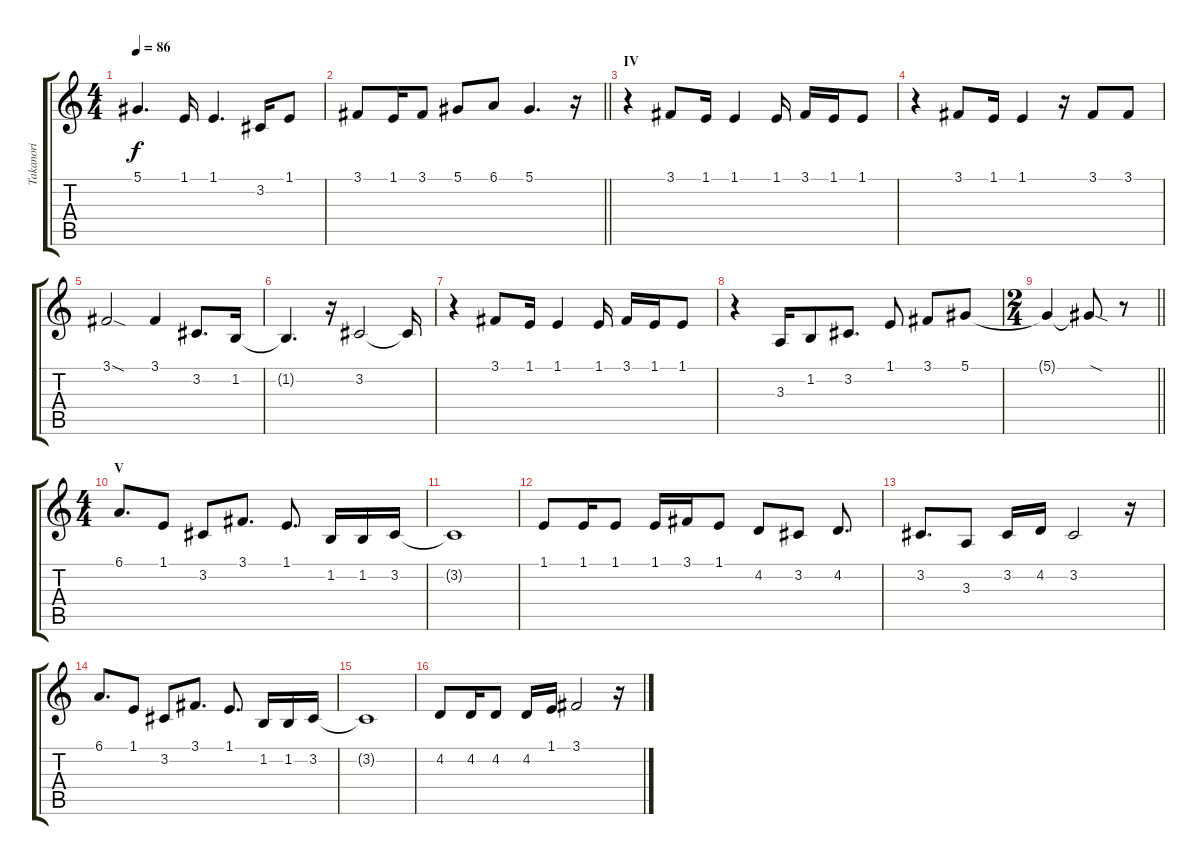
\track ("Takanori" "Takanori") {instrument flute}
\staff {score tabs}
\tuning (Eb4 Bb3 Gb3 Db3 Ab2 Eb2) {hide}
\ts (4 4)
\tempo 86
\clef g2
\ks c
5.1{t}.4{d dy f} 1.1.16 1.1.4{d} 3.2.16 1.1.8 |
\barLineRight lightlight
3.1.8 1.1.16 3.1.8 5.1.8 6.1.8 5.1.4{d} r.16 |
\section ("" "IV")
r.4 3.1.8 1.1.16 1.1.4 1.1.16 3.1.16 1.1.16 1.1.8 |
r.4 3.1.8 1.1.16 1.1.4 r.16 3.1.8 3.1.8 |
3.1{sod}.2 3.1.4 3.2.8{d} 1.2.16 |
1.2{t}.4{d} r.16 3.2.2 3.2{t}.16 |
r.4 3.1.8 1.1.16 1.1.4 1.1.16 3.1.16 1.1.16 1.1.8 |
r.4 3.3.16 1.2.8 3.2.8{d} 1.1.8 3.1.8 5.1.8 |
\ts (2 4)
\barLineRight lightlight
5.1{t}.4 5.1{sod t}.8 r.8 |
\ts (4 4)
\section ("" "V")
6.1.8{d} 1.1.8 3.2.8 3.1.8{d} 1.1.8{d} 1.2.16 1.2.16 3.2.16 |
3.2{t}.1 |
1.1.8 1.1.16 1.1.8 1.1.16 3.1.16 1.1.8 4.2.8 3.2.8 4.2.8{d} |
3.2.8{d} 3.3.8 3.2.16 4.2.16 3.2.2 r.16 |
6.1.8{d} 1.1.8 3.2.8 3.1.8{d} 1.1.8{d} 1.2.16 1.2.16 3.2.16 |
3.2{t}.1 |
4.2.8 4.2.16 4.2.8 4.2.16 1.1.16 3.1.2 r.16
